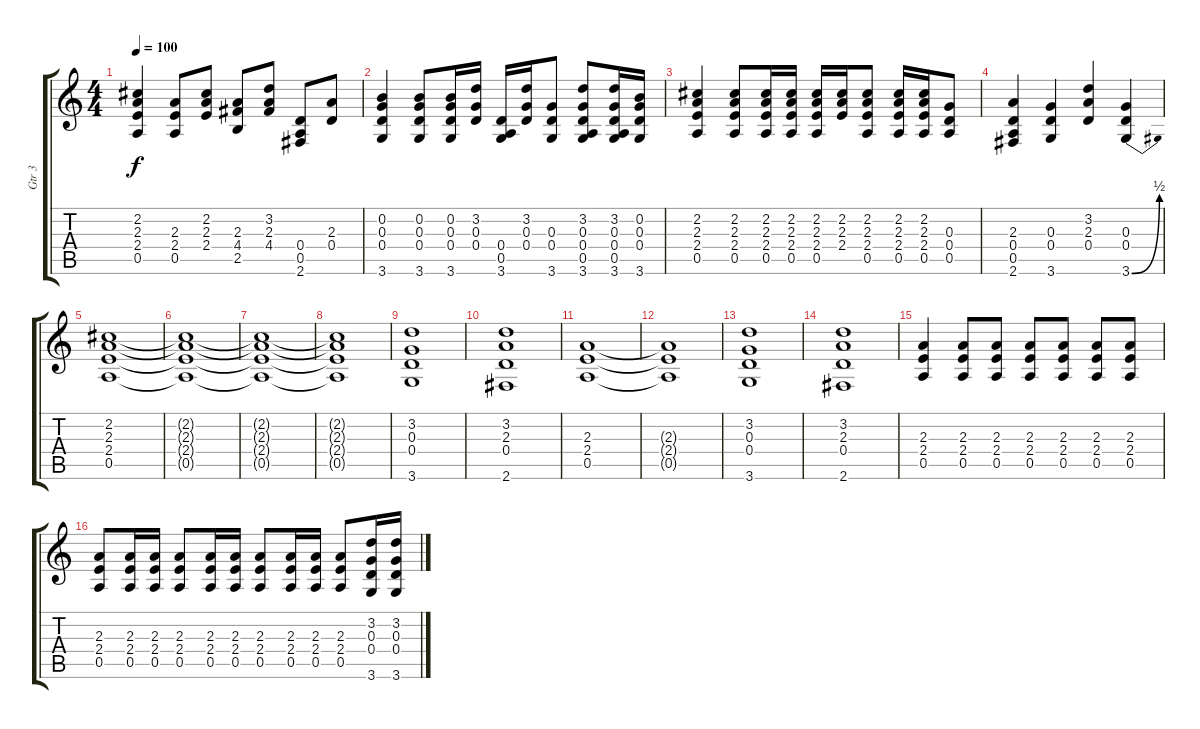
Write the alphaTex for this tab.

\track ("Gtr 3" "Gtr 3") {instrument distortionguitar}
\staff {score tabs}
\tuning (E4 B3 G3 D3 A2 E2) {hide}
\ts (4 4)
\tempo 100
\clef g2
\ks c
(2.2 2.3 2.4 0.5).4{dy f} (2.3 2.4 0.5).8 (2.2 2.3 2.4).8 (2.3 4.4 2.5).8 (3.2 2.3 4.4).8 (0.4 0.5 2.6).8 (2.3 0.4).8 |
(0.2 0.3 0.4 3.6).4 (0.2 0.3 0.4 3.6).8 (0.2 0.3 0.4 3.6).16 (3.2 0.3 0.4).16 (0.4 0.5 3.6).16 (3.2 0.3 0.4).16 (0.3 0.4 3.6).8 (3.2 0.3 0.4 0.5 3.6).8 (3.2 0.3 0.4 0.5 3.6).16 (0.2 0.3 0.4 3.6).16 |
(2.2 2.3 2.4 0.5).4 (2.2 2.3 2.4 0.5).8 (2.2 2.3 2.4 0.5).16 (2.2 2.3 2.4 0.5).16 (2.2 2.3 2.4 0.5).16 (2.2 2.3 2.4).16 (2.2 2.3 2.4 0.5).8 (2.2 2.3 2.4 0.5).16 (2.2 2.3 2.4 0.5).16 (0.3 0.4 0.5).8 |
(2.3 0.4 0.5 2.6).4 (0.3 0.4 3.6).4 (3.2 2.3 0.4).4 (0.3 0.4 3.6{be (bend 0 0 60 2)}).4 |
(2.2 2.3 2.4 0.5).1 |
(2.2{t} 2.3{t} 2.4{t} 0.5{t}).1 |
(2.2{t} 2.3{t} 2.4{t} 0.5{t}).1 |
(2.2{t} 2.3{t} 2.4{t} 0.5{t}).1 |
(3.2 0.3 0.4 3.6).1 |
(3.2 2.3 0.4 2.6).1 |
(2.3 2.4 0.5).1 |
(2.3{t} 2.4{t} 0.5{t}).1 |
(3.2 0.3 0.4 3.6).1 |
(3.2 2.3 0.4 2.6).1 |
(2.3 2.4 0.5).4 (2.3 2.4 0.5).8 (2.3 2.4 0.5).8 (2.3 2.4 0.5).8 (2.3 2.4 0.5).8 (2.3 2.4 0.5).8 (2.3 2.4 0.5).8 |
(2.3 2.4 0.5).8 (2.3 2.4 0.5).16 (2.3 2.4 0.5).16 (2.3 2.4 0.5).8 (2.3 2.4 0.5).16 (2.3 2.4 0.5).16 (2.3 2.4 0.5).8 (2.3 2.4 0.5).16 (2.3 2.4 0.5).16 (2.3 2.4 0.5).8 (3.2 0.3 0.4 3.6).16 (3.2 0.3 0.4 3.6).16
